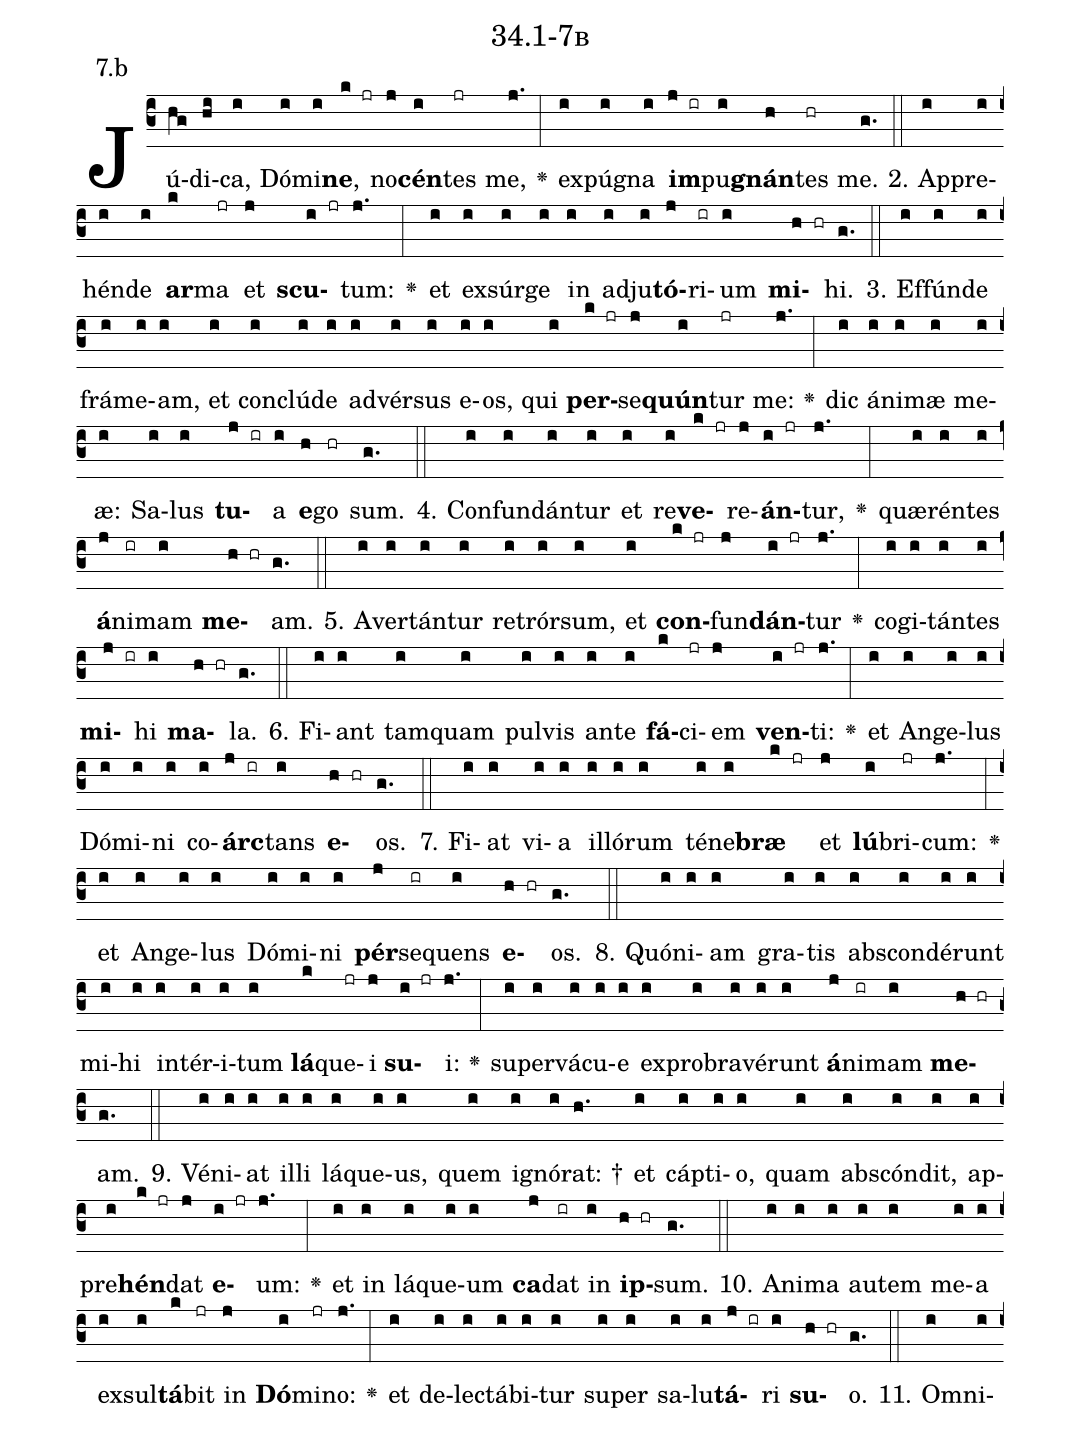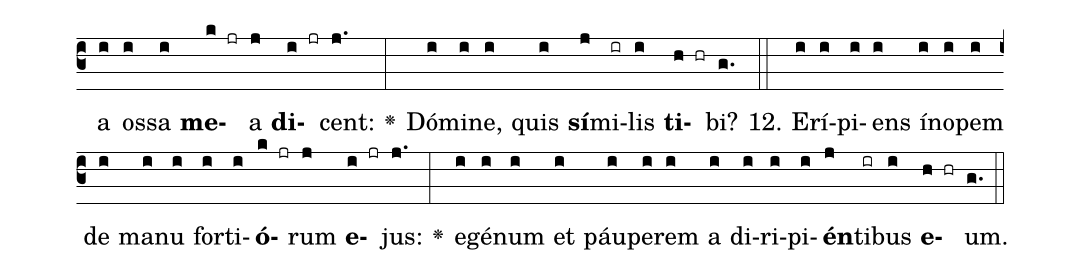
name: 34.1-7b;
annotation: 7.b;
%%
(c3)Jú(hg)di(hi)ca,(i) Dó(i)mi(i)<b>ne</b>,(k jr) no(j)<b>cén</b>(i)tes(jr) me,(j.) <v>\greheightstar</v>(:) ex(i)pú(i)gna(i) <b>im</b>(j ir)pu(i)<b>gnán</b>(h)tes(hr) me.(g.) (::)
2. Ap(i)pre(i)hén(i)de(i) <b>ar</b>(k)ma(jr) et(j) <b>scu</b>(i jr)tum:(j.) <v>\greheightstar</v>(:) et(i) ex(i)súr(i)ge(i) in(i) ad(i)ju(i)<b>tó</b>(j)ri(ir)um(i) <b>mi</b>(h hr)hi.(g.) (::)
3. Ef(i)fún(i)de(i) frá(i)me(i)am,(i) et(i) con(i)clú(i)de(i) ad(i)vér(i)sus(i) e(i)os,(i) qui(i) <b>per</b>(k jr)se(j)<b>quún</b>(i)tur(jr) me:(j.) <v>\greheightstar</v>(:) dic(i) á(i)ni(i)mæ(i) me(i)æ:(i) Sa(i)lus(i) <b>tu</b>(j ir)a(i) <b>e</b>(h)go(hr) sum.(g.) (::)
4. Con(i)fun(i)dán(i)tur(i) et(i) re(i)<b>ve</b>(k jr)re(j)<b>án</b>(i jr)tur,(j.) <v>\greheightstar</v>(:) quæ(i)rén(i)tes(i) <b>á</b>(j)ni(ir)mam(i) <b>me</b>(h hr)am.(g.) (::)
5. A(i)ver(i)tán(i)tur(i) re(i)trór(i)sum,(i) et(i) <b>con</b>(k jr)fun(j)<b>dán</b>(i jr)tur(j.) <v>\greheightstar</v>(:) co(i)gi(i)tán(i)tes(i) <b>mi</b>(j ir)hi(i) <b>ma</b>(h hr)la.(g.) (::)
6. Fi(i)ant(i) tam(i)quam(i) pul(i)vis(i) an(i)te(i) <b>fá</b>(k)ci(jr)em(j) <b>ven</b>(i jr)ti:(j.) <v>\greheightstar</v>(:) et(i) An(i)ge(i)lus(i) Dó(i)mi(i)ni(i) co(i)<b>árc</b>(j ir)tans(i) <b>e</b>(h hr)os.(g.) (::)
7. Fi(i)at(i) vi(i)a(i) il(i)ló(i)rum(i) té(i)ne(i)<b>bræ</b>(k jr) et(j) <b>lú</b>(i)bri(jr)cum:(j.) <v>\greheightstar</v>(:) et(i) An(i)ge(i)lus(i) Dó(i)mi(i)ni(i) <b>pér</b>(j)se(ir)quens(i) <b>e</b>(h hr)os.(g.) (::)
8. Quón(i)i(i)am(i) gra(i)tis(i) abs(i)con(i)dé(i)runt(i) mi(i)hi(i) in(i)tér(i)i(i)tum(i) <b>lá</b>(k)que(jr)i(j) <b>su</b>(i jr)i:(j.) <v>\greheightstar</v>(:) su(i)per(i)vá(i)cu(i)e(i) ex(i)pro(i)bra(i)vé(i)runt(i) <b>á</b>(j)ni(ir)mam(i) <b>me</b>(h hr)am.(g.) (::)
9. Vé(i)ni(i)at(i) il(i)li(i) lá(i)que(i)us,(i) quem(i) i(i)gnó(i)rat: †(h.) et(i) cáp(i)ti(i)o,(i) quam(i) abs(i)cón(i)dit,(i) ap(i)pre(i)<b>hén</b>(k jr)dat(j) <b>e</b>(i jr)um:(j.) <v>\greheightstar</v>(:) et(i) in(i) lá(i)que(i)um(i) <b>ca</b>(j)dat(ir) in(i) <b>ip</b>(h hr)sum.(g.) (::)
10. A(i)ni(i)ma(i) au(i)tem(i) me(i)a(i) ex(i)sul(i)<b>tá</b>(k)bit(jr) in(j) <b>Dó</b>(i)mi(jr)no:(j.) <v>\greheightstar</v>(:) et(i) de(i)lec(i)tá(i)bi(i)tur(i) su(i)per(i) sa(i)lu(i)<b>tá</b>(j ir)ri(i) <b>su</b>(h hr)o.(g.) (::)
11. Om(i)ni(i)a(i) os(i)sa(i) <b>me</b>(k jr)a(j) <b>di</b>(i jr)cent:(j.) <v>\greheightstar</v>(:) Dó(i)mi(i)ne,(i) quis(i) <b>sí</b>(j)mi(ir)lis(i) <b>ti</b>(h hr)bi?(g.) (::)
12. E(i)rí(i)pi(i)ens(i) ín(i)o(i)pem(i) de(i) ma(i)nu(i) for(i)ti(i)<b>ó</b>(k jr)rum(j) <b>e</b>(i jr)jus:(j.) <v>\greheightstar</v>(:) e(i)gé(i)num(i) et(i) páu(i)pe(i)rem(i) a(i) di(i)ri(i)pi(i)<b>én</b>(j)ti(ir)bus(i) <b>e</b>(h hr)um.(g.) (::)
